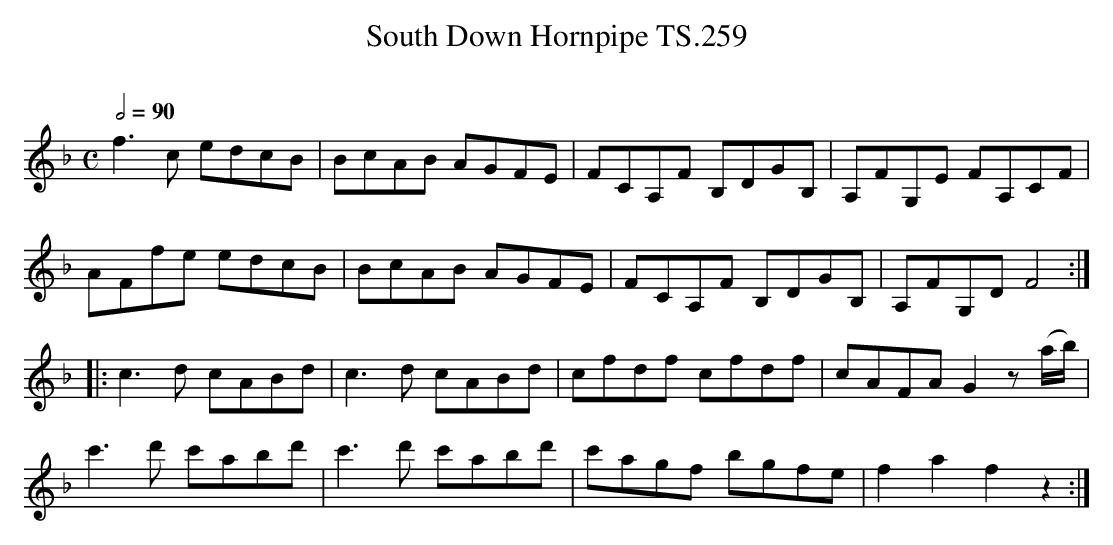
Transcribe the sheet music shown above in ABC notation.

X:1
T:South Down Hornpipe TS.259
M:C
L:1/8
Q:1/2=90
O:
K:F
f3c edcB|BcAB AGFE|FCA,F B,DGB,|A,FG,E FA,CF|
AFfe edcB|BcAB AGFE|FCA,F B,DGB,|A,FG,DF4:|
|:c3d cABd|c3d cABd|cfdf cfdf|cAFAG2z (a/b/)|
c'3d' c'abd'|c'3d' c'abd'|c'agf bgfe|f2a2f2z2:|]
